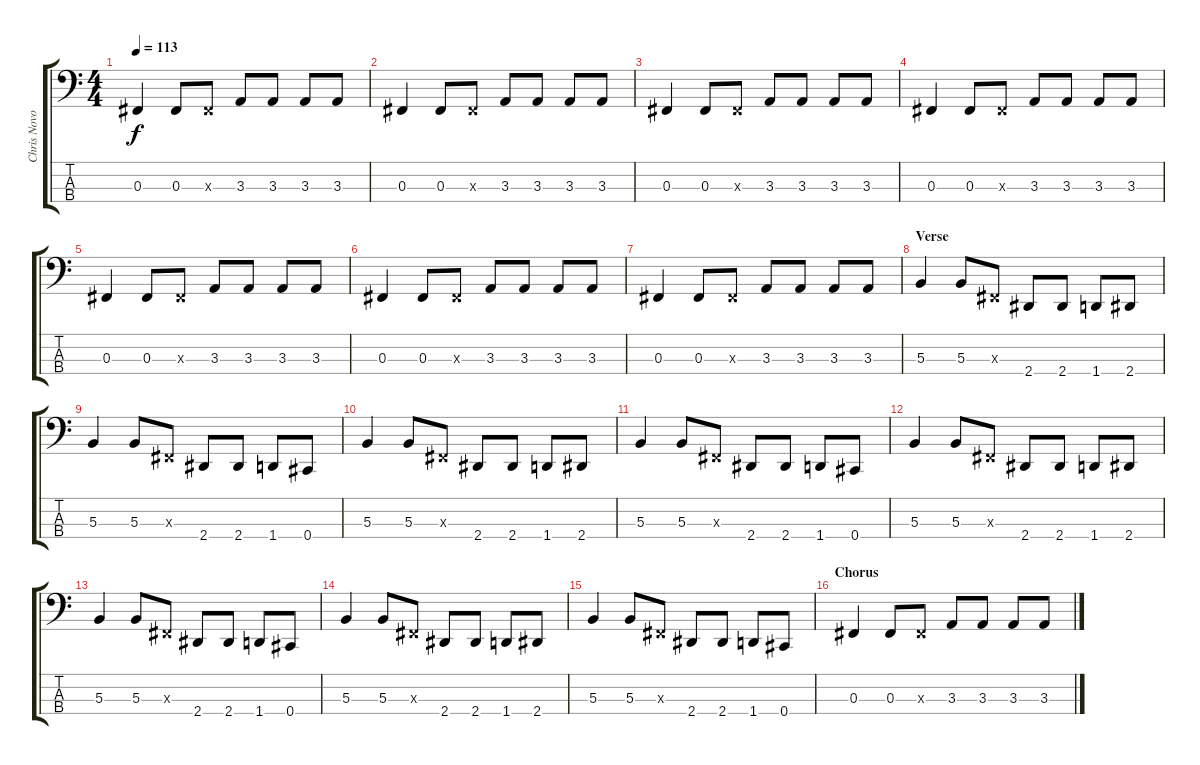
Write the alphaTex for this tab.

\track ("Chris Novosolic" "Chris Novo") {instrument electricbasspick}
\staff {score tabs}
\tuning (E2 B1 Gb1 Db1) {hide}
\ts (4 4)
\tempo 113
\clef f4
\ks c
0.3.4{dy f} 0.3.8 0.3{x}.8 3.3.8 3.3.8 3.3.8 3.3.8 |
0.3.4 0.3.8 0.3{x}.8 3.3.8 3.3.8 3.3.8 3.3.8 |
0.3.4 0.3.8 0.3{x}.8 3.3.8 3.3.8 3.3.8 3.3.8 |
0.3.4 0.3.8 0.3{x}.8 3.3.8 3.3.8 3.3.8 3.3.8 |
0.3.4 0.3.8 0.3{x}.8 3.3.8 3.3.8 3.3.8 3.3.8 |
0.3.4 0.3.8 0.3{x}.8 3.3.8 3.3.8 3.3.8 3.3.8 |
0.3.4 0.3.8 0.3{x}.8 3.3.8 3.3.8 3.3.8 3.3.8 |
\section ("" "Verse")
5.3.4 5.3.8 0.3{x}.8 2.4.8 2.4.8 1.4.8 2.4.8 |
5.3.4 5.3.8 0.3{x}.8 2.4.8 2.4.8 1.4.8 0.4.8 |
5.3.4 5.3.8 0.3{x}.8 2.4.8 2.4.8 1.4.8 2.4.8 |
5.3.4 5.3.8 0.3{x}.8 2.4.8 2.4.8 1.4.8 0.4.8 |
5.3.4 5.3.8 0.3{x}.8 2.4.8 2.4.8 1.4.8 2.4.8 |
5.3.4 5.3.8 0.3{x}.8 2.4.8 2.4.8 1.4.8 0.4.8 |
5.3.4 5.3.8 0.3{x}.8 2.4.8 2.4.8 1.4.8 2.4.8 |
5.3.4 5.3.8 0.3{x}.8 2.4.8 2.4.8 1.4.8 0.4.8 |
\section ("" "Chorus")
0.3.4 0.3.8 0.3{x}.8 3.3.8 3.3.8 3.3.8 3.3.8
